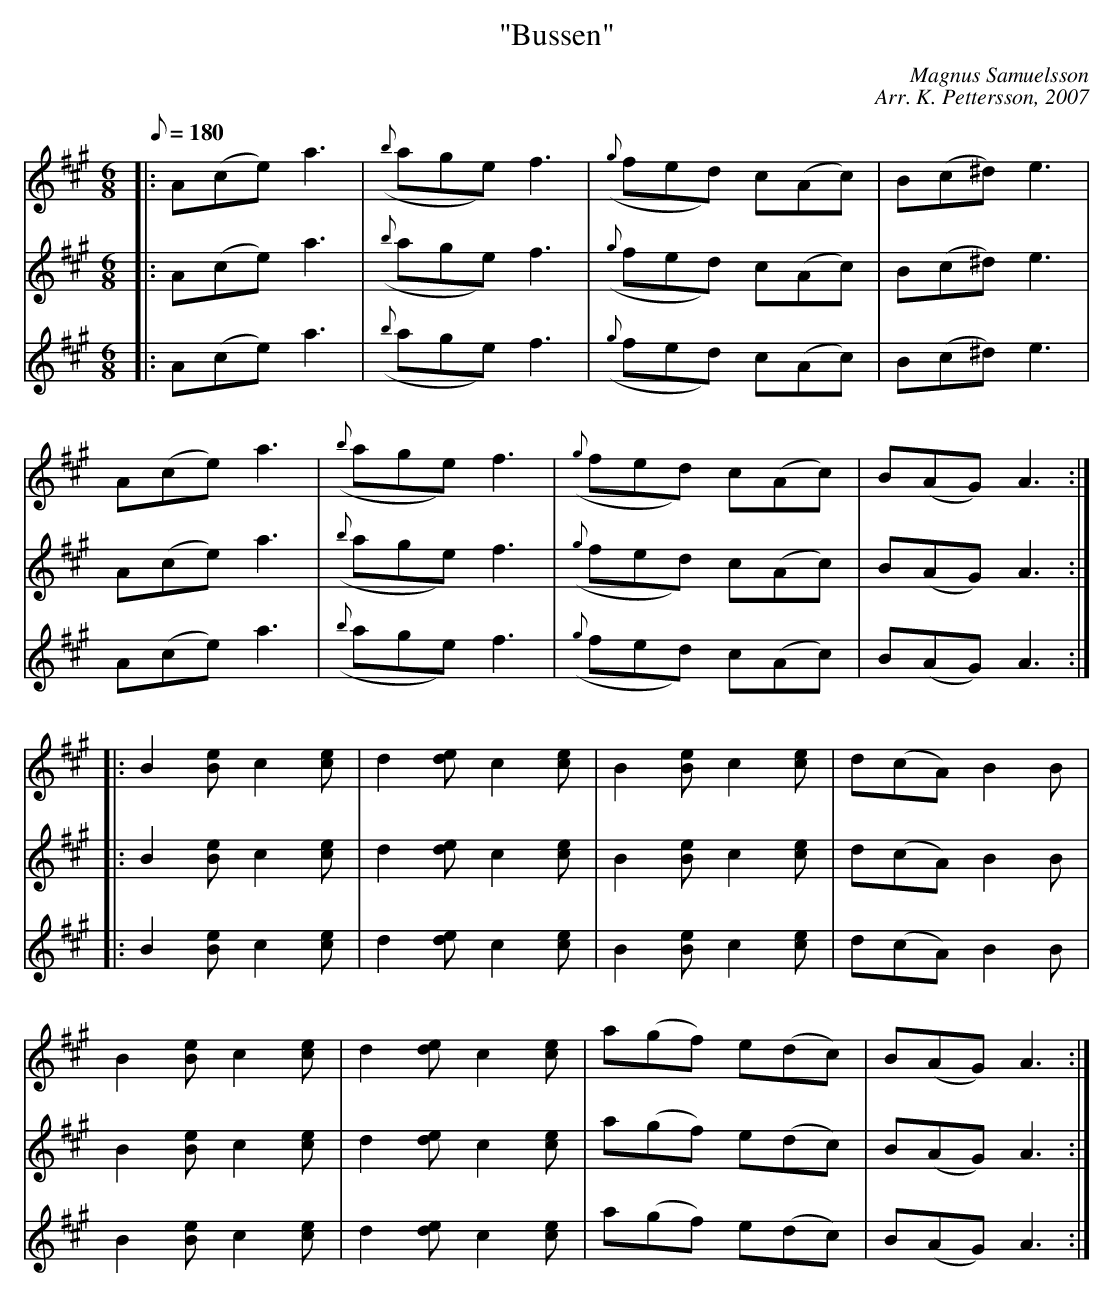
X:1
T: "Bussen"
C: Magnus Samuelsson
C: Arr. K. Pettersson, 2007
M: 6/8
L: 1/8
K: A
Q: 180
[V:1] |: A(ce) a3 | ({b}age) f3 | ({g}fed) c(Ac) | B(c^d) e3 |
[V:2] |: A(ce) a3 | ({b}age) f3 | ({g}fed) c(Ac) | B(c^d) e3 |
[V:3] |: A(ce) a3 | ({b}age) f3 | ({g}fed) c(Ac) | B(c^d) e3 |
[V:1] [ A(ce) a3 | ({b}age) f3 | ({g}fed) c(Ac) | B(AG) A3:|
[V:2] [ A(ce) a3 | ({b}age) f3 | ({g}fed) c(Ac) | B(AG) A3:|
[V:3] [ A(ce) a3 | ({b}age) f3 | ({g}fed) c(Ac) | B(AG) A3:|
[V:1] [|: B2[Be] c2[ce] | d2[de] c2[ce] | B2[Be] c2[ce] | d(cA) B2B |
[V:2] [|: B2[Be] c2[ce] | d2[de] c2[ce] | B2[Be] c2[ce] | d(cA) B2B |
[V:3] [|: B2[Be] c2[ce] | d2[de] c2[ce] | B2[Be] c2[ce] | d(cA) B2B |
[V:1] [ B2[Be] c2[ce] | d2[de] c2[ce] | a(gf) e(dc) | B(AG) A3 :|
[V:2] [ B2[Be] c2[ce] | d2[de] c2[ce] | a(gf) e(dc) | B(AG) A3 :|
[V:3] [ B2[Be] c2[ce] | d2[de] c2[ce] | a(gf) e(dc) | B(AG) A3 :|
